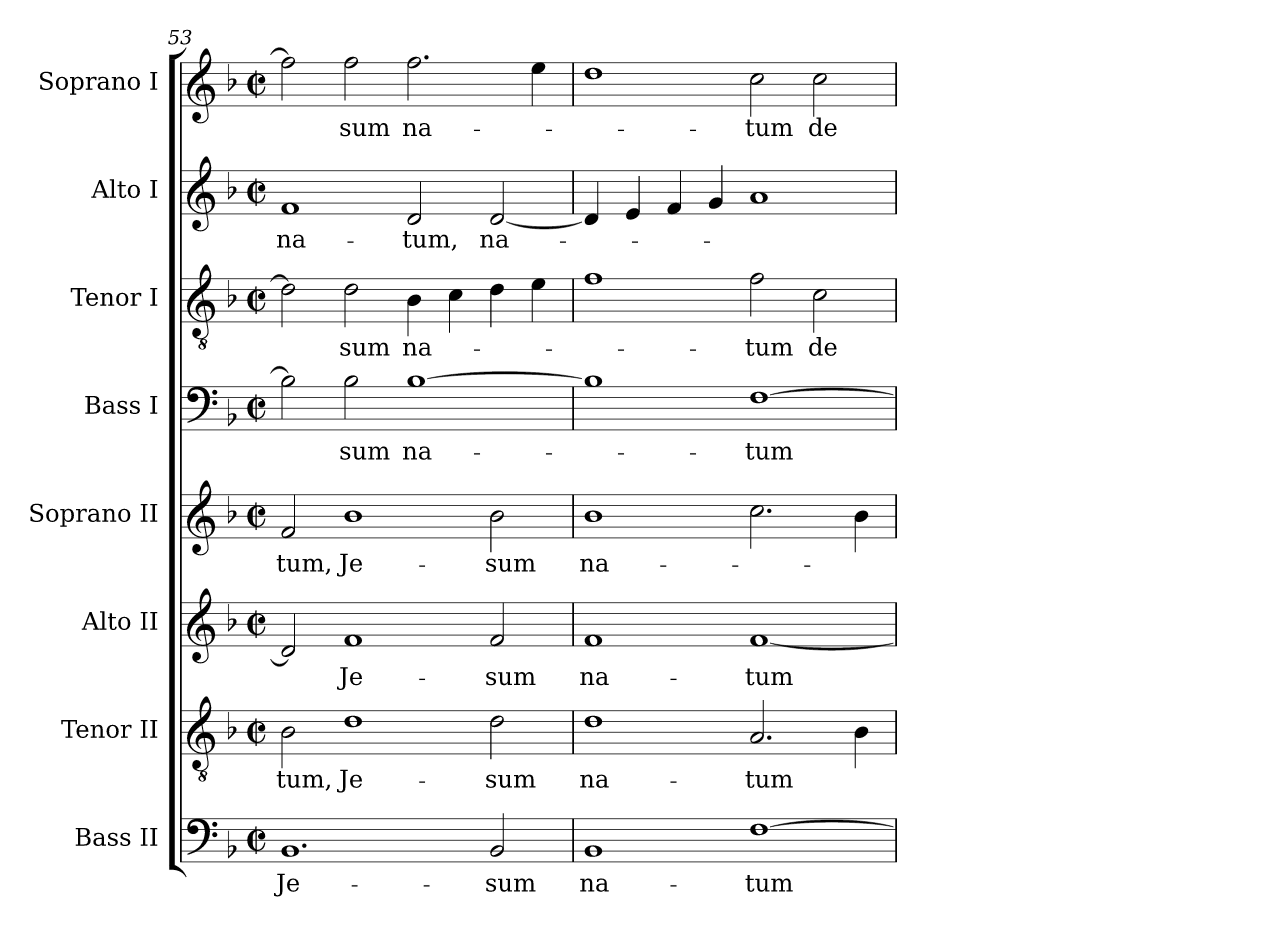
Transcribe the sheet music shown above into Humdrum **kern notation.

**kern	**text	**kern	**text	**kern	**text	**kern	**text	**kern	**text	**kern	**text	**kern	**text	**kern	**text
*part8	*part8	*part7	*part7	*part6	*part6	*part5	*part5	*part4	*part4	*part3	*part3	*part2	*part2	*part1	*part1
*staff8	*staff8	*staff7	*staff7	*staff6	*staff6	*staff5	*staff5	*staff4	*staff4	*staff3	*staff3	*staff2	*staff2	*staff1	*staff1
*I"Bass II	*	*I"Tenor II	*	*I"Alto II	*	*I"Soprano II	*	*I"Bass I	*	*I"Tenor I	*	*I"Alto I	*	*I"Soprano I	*
*I'B. II	*	*I'T. II	*	*I'A. II	*	*	*	*I'B. I	*	*I'T. I	*	*I'A. I	*	*	*
*clefF4	*	*clefGv2	*	*clefG2	*	*clefG2	*	*clefF4	*	*clefGv2	*	*clefG2	*	*clefG2	*
*	*	*ITrd7c12	*	*	*	*	*	*	*	*ITrd7c12	*	*	*	*	*
*k[b-]	*	*k[b-]	*	*k[b-]	*	*k[b-]	*	*k[b-]	*	*k[b-]	*	*k[b-]	*	*k[b-]	*
*F:	*	*F:	*	*F:	*	*F:	*	*F:	*	*F:	*	*F:	*	*F:	*
*M2/2	*	*M2/2	*	*M2/2	*	*M2/2	*	*M2/2	*	*M2/2	*	*M2/2	*	*M2/2	*
*met(c|)	*	*met(c|)	*	*met(c|)	*	*met(c|)	*	*met(c|)	*	*met(c|)	*	*met(c|)	*	*met(c|)	*
=53	=53	=53	=53	=53	=53	=53	=53	=53	=53	=53	=53	=53	=53	=53	=53
!	!LO:LY:b:color=#000000	!	!	!	!	!	!	!	!	!	!	!	!	!	!
!	!	!	!LO:LY:b:color=#000000	!	!	!	!	!	!	!	!	!	!	!	!
!	!	!	!	!	!	!	!LO:LY:b:color=#000000	!	!	!	!	!	!	!	!
!	!	!	!	!	!	!	!	!	!	!	!	!	!LO:LY:b:color=#000000	!	!
1.BB-i	Je-	2BB-i\	-tum,	2di/]	.	2fi/	-tum,	2B-i\]	.	2Di\]	.	1fi	na-	2ffi\]	.
!	!	!	!LO:LY:b:color=#000000	!	!	!	!	!	!	!	!	!	!	!	!
!	!	!	!	!	!LO:LY:b:color=#000000	!	!	!	!	!	!	!	!	!	!
!	!	!	!	!	!	!	!LO:LY:b:color=#000000	!	!	!	!	!	!	!	!
!	!	!	!	!	!	!	!	!	!LO:LY:b:color=#000000	!	!	!	!	!	!
!	!	!	!	!	!	!	!	!	!	!	!LO:LY:b:color=#000000	!	!	!	!
!	!	!	!	!	!	!	!	!	!	!	!	!	!	!	!LO:LY:b:color=#000000
.	.	1Di	Je-	1fi	Je-	1b-i	Je-	2B-i\	-sum	2Di\	-sum	.	.	2ffi\	-sum
!	!	!	!	!	!	!	!	!	!LO:LY:b:color=#000000	!	!	!	!	!	!
!	!	!	!	!	!	!	!	!	!	!	!LO:LY:b:color=#000000	!	!	!	!
!	!	!	!	!	!	!	!	!	!	!	!	!	!LO:LY:b:color=#000000	!	!
!	!	!	!	!	!	!	!	!	!	!	!	!	!	!	!LO:LY:b:color=#000000
.	.	.	.	.	.	.	.	[>1B-i	na-	4BB-i\	na-	2di/	-tum,	2.ffi\	na-
.	.	.	.	.	.	.	.	.	.	4Ci\	.	.	.	.	.
!	!LO:LY:b:color=#000000	!	!	!	!	!	!	!	!	!	!	!	!	!	!
!	!	!	!LO:LY:b:color=#000000	!	!	!	!	!	!	!	!	!	!	!	!
!	!	!	!	!	!LO:LY:b:color=#000000	!	!	!	!	!	!	!	!	!	!
!	!	!	!	!	!	!	!LO:LY:b:color=#000000	!	!	!	!	!	!	!	!
!	!	!	!	!	!	!	!	!	!	!	!	!	!LO:LY:b:color=#000000	!	!
2BB-i/	-sum	2Di\	-sum	2fi/	-sum	2b-i\	-sum	.	.	4Di\	.	[<2di/	na-	.	.
.	.	.	.	.	.	.	.	.	.	4Ei\	.	.	.	4eei\	.
!!LO:PB:g=z
=54	=54	=54	=54	=54	=54	=54	=54	=54	=54	=54	=54	=54	=54	=54	=54
!	!LO:LY:b:color=#000000	!	!	!	!	!	!	!	!	!	!	!	!	!	!
!	!	!	!LO:LY:b:color=#000000	!	!	!	!	!	!	!	!	!	!	!	!
!	!	!	!	!	!LO:LY:b:color=#000000	!	!	!	!	!	!	!	!	!	!
!	!	!	!	!	!	!	!LO:LY:b:color=#000000	!	!	!	!	!	!	!	!
1BB-i	na-	1Di	na-	1fi	na-	1b-i	na-	1B-i]	.	1Fi	.	4di/]	.	1ddi	.
.	.	.	.	.	.	.	.	.	.	.	.	4ei/	.	.	.
.	.	.	.	.	.	.	.	.	.	.	.	4fi/	.	.	.
.	.	.	.	.	.	.	.	.	.	.	.	4gi/	.	.	.
!	!LO:LY:b:color=#000000	!	!	!	!	!	!	!	!	!	!	!	!	!	!
!	!	!	!LO:LY:b:color=#000000	!	!	!	!	!	!	!	!	!	!	!	!
!	!	!	!	!	!LO:LY:b:color=#000000	!	!	!	!	!	!	!	!	!	!
!	!	!	!	!	!	!	!	!	!LO:LY:b:color=#000000	!	!	!	!	!	!
!	!	!	!	!	!	!	!	!	!	!	!LO:LY:b:color=#000000	!	!	!	!
!	!	!	!	!	!	!	!	!	!	!	!	!	!	!	!LO:LY:b:color=#000000
[>1Fi	-tum	2.AAi/	-tum	[<1fi	-tum	2.cci\	.	[>1Fi	-tum	2Fi\	-tum	1ai	.	2cci\	-tum
!	!	!	!	!	!	!	!	!	!	!	!LO:LY:b:color=#000000	!	!	!	!
!	!	!	!	!	!	!	!	!	!	!	!	!	!	!	!LO:LY:b:color=#000000
.	.	.	.	.	.	.	.	.	.	2Ci\	de	.	.	2cci\	de
.	.	4BB-i\	.	.	.	4b-i\	.	.	.	.	.	.	.	.	.
=	=	=	=	=	=	=	=	=	=	=	=	=	=	=	=
*-	*-	*-	*-	*-	*-	*-	*-	*-	*-	*-	*-	*-	*-	*-	*-
